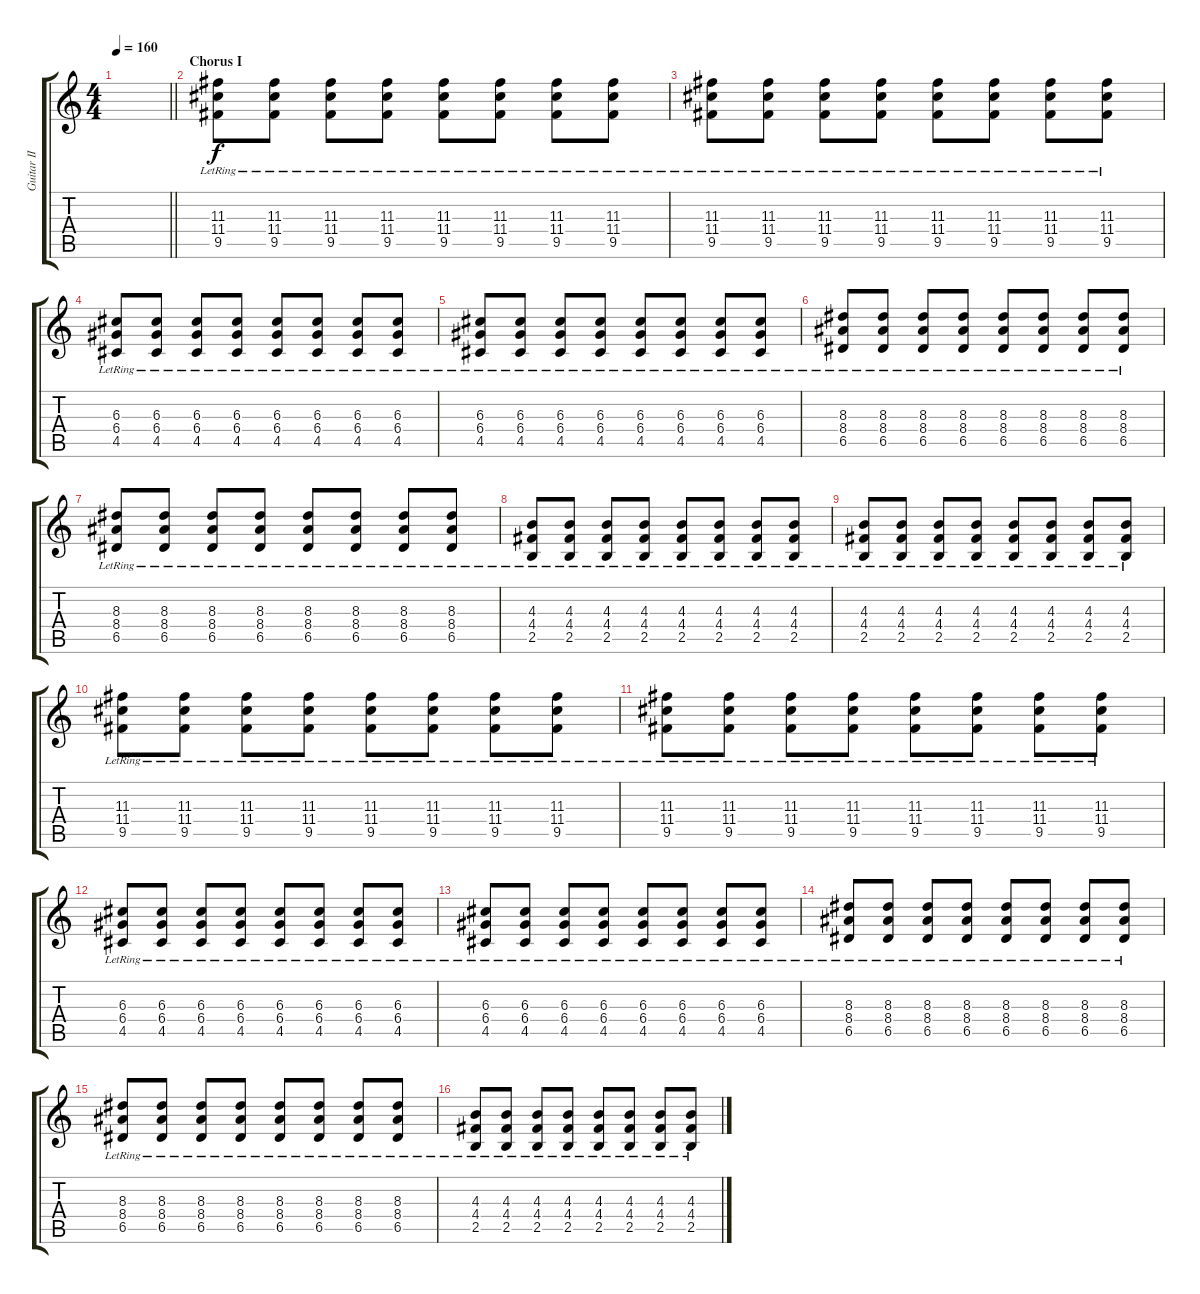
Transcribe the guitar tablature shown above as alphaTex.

\track ("Guitar II" "Guitar II") {instrument distortionguitar}
\staff {score tabs}
\tuning (E4 B3 G3 D3 A2 D2) {hide}
\ts (4 4)
\tempo 160
\clef g2
\barLineRight lightlight
\ks c
|
\section ("" "Chorus I")
(11.3{lr} 11.4{lr} 9.5{lr}).8 (11.3{lr} 11.4{lr} 9.5{lr}).8 (11.3{lr} 11.4{lr} 9.5{lr}).8 (11.3{lr} 11.4{lr} 9.5{lr}).8 (11.3{lr} 11.4{lr} 9.5{lr}).8 (11.3{lr} 11.4{lr} 9.5{lr}).8 (11.3{lr} 11.4{lr} 9.5{lr}).8 (11.3{lr} 11.4{lr} 9.5{lr}).8 |
(11.3{lr} 11.4{lr} 9.5{lr}).8 (11.3{lr} 11.4{lr} 9.5{lr}).8 (11.3{lr} 11.4{lr} 9.5{lr}).8 (11.3{lr} 11.4{lr} 9.5{lr}).8 (11.3{lr} 11.4{lr} 9.5{lr}).8 (11.3{lr} 11.4{lr} 9.5{lr}).8 (11.3{lr} 11.4{lr} 9.5{lr}).8 (11.3{lr} 11.4{lr} 9.5{lr}).8 |
(6.3{lr} 6.4{lr} 4.5{lr}).8 (6.3{lr} 6.4{lr} 4.5{lr}).8 (6.3{lr} 6.4{lr} 4.5{lr}).8 (6.3{lr} 6.4{lr} 4.5{lr}).8 (6.3{lr} 6.4{lr} 4.5{lr}).8 (6.3{lr} 6.4{lr} 4.5{lr}).8 (6.3{lr} 6.4{lr} 4.5{lr}).8 (6.3{lr} 6.4{lr} 4.5{lr}).8 |
(6.3{lr} 6.4{lr} 4.5{lr}).8 (6.3{lr} 6.4{lr} 4.5{lr}).8 (6.3{lr} 6.4{lr} 4.5{lr}).8 (6.3{lr} 6.4{lr} 4.5{lr}).8 (6.3{lr} 6.4{lr} 4.5{lr}).8 (6.3{lr} 6.4{lr} 4.5{lr}).8 (6.3{lr} 6.4{lr} 4.5{lr}).8 (6.3{lr} 6.4{lr} 4.5{lr}).8 |
(8.3{lr} 8.4{lr} 6.5{lr}).8 (8.3{lr} 8.4{lr} 6.5{lr}).8 (8.3{lr} 8.4{lr} 6.5{lr}).8 (8.3{lr} 8.4{lr} 6.5{lr}).8 (8.3{lr} 8.4{lr} 6.5{lr}).8 (8.3{lr} 8.4{lr} 6.5{lr}).8 (8.3{lr} 8.4{lr} 6.5{lr}).8 (8.3{lr} 8.4{lr} 6.5{lr}).8 |
(8.3{lr} 8.4{lr} 6.5{lr}).8 (8.3{lr} 8.4{lr} 6.5{lr}).8 (8.3{lr} 8.4{lr} 6.5{lr}).8 (8.3{lr} 8.4{lr} 6.5{lr}).8 (8.3{lr} 8.4{lr} 6.5{lr}).8 (8.3{lr} 8.4{lr} 6.5{lr}).8 (8.3{lr} 8.4{lr} 6.5{lr}).8 (8.3{lr} 8.4{lr} 6.5{lr}).8 |
(4.3{lr} 4.4{lr} 2.5{lr}).8 (4.3{lr} 4.4{lr} 2.5{lr}).8 (4.3{lr} 4.4{lr} 2.5{lr}).8 (4.3{lr} 4.4{lr} 2.5{lr}).8 (4.3{lr} 4.4{lr} 2.5{lr}).8 (4.3{lr} 4.4{lr} 2.5{lr}).8 (4.3{lr} 4.4{lr} 2.5{lr}).8 (4.3{lr} 4.4{lr} 2.5{lr}).8 |
(4.3{lr} 4.4{lr} 2.5{lr}).8 (4.3{lr} 4.4{lr} 2.5{lr}).8 (4.3{lr} 4.4{lr} 2.5{lr}).8 (4.3{lr} 4.4{lr} 2.5{lr}).8 (4.3{lr} 4.4{lr} 2.5{lr}).8 (4.3{lr} 4.4{lr} 2.5{lr}).8 (4.3{lr} 4.4{lr} 2.5{lr}).8 (4.3{lr} 4.4{lr} 2.5{lr}).8 |
(11.3{lr} 11.4{lr} 9.5{lr}).8 (11.3{lr} 11.4{lr} 9.5{lr}).8 (11.3{lr} 11.4{lr} 9.5{lr}).8 (11.3{lr} 11.4{lr} 9.5{lr}).8 (11.3{lr} 11.4{lr} 9.5{lr}).8 (11.3{lr} 11.4{lr} 9.5{lr}).8 (11.3{lr} 11.4{lr} 9.5{lr}).8 (11.3{lr} 11.4{lr} 9.5{lr}).8 |
(11.3{lr} 11.4{lr} 9.5{lr}).8 (11.3{lr} 11.4{lr} 9.5{lr}).8 (11.3{lr} 11.4{lr} 9.5{lr}).8 (11.3{lr} 11.4{lr} 9.5{lr}).8 (11.3{lr} 11.4{lr} 9.5{lr}).8 (11.3{lr} 11.4{lr} 9.5{lr}).8 (11.3{lr} 11.4{lr} 9.5{lr}).8 (11.3{lr} 11.4{lr} 9.5{lr}).8 |
(6.3{lr} 6.4{lr} 4.5{lr}).8 (6.3{lr} 6.4{lr} 4.5{lr}).8 (6.3{lr} 6.4{lr} 4.5{lr}).8 (6.3{lr} 6.4{lr} 4.5{lr}).8 (6.3{lr} 6.4{lr} 4.5{lr}).8 (6.3{lr} 6.4{lr} 4.5{lr}).8 (6.3{lr} 6.4{lr} 4.5{lr}).8 (6.3{lr} 6.4{lr} 4.5{lr}).8 |
(6.3{lr} 6.4{lr} 4.5{lr}).8 (6.3{lr} 6.4{lr} 4.5{lr}).8 (6.3{lr} 6.4{lr} 4.5{lr}).8 (6.3{lr} 6.4{lr} 4.5{lr}).8 (6.3{lr} 6.4{lr} 4.5{lr}).8 (6.3{lr} 6.4{lr} 4.5{lr}).8 (6.3{lr} 6.4{lr} 4.5{lr}).8 (6.3{lr} 6.4{lr} 4.5{lr}).8 |
(8.3{lr} 8.4{lr} 6.5{lr}).8 (8.3{lr} 8.4{lr} 6.5{lr}).8 (8.3{lr} 8.4{lr} 6.5{lr}).8 (8.3{lr} 8.4{lr} 6.5{lr}).8 (8.3{lr} 8.4{lr} 6.5{lr}).8 (8.3{lr} 8.4{lr} 6.5{lr}).8 (8.3{lr} 8.4{lr} 6.5{lr}).8 (8.3{lr} 8.4{lr} 6.5{lr}).8 |
(8.3{lr} 8.4{lr} 6.5{lr}).8 (8.3{lr} 8.4{lr} 6.5{lr}).8 (8.3{lr} 8.4{lr} 6.5{lr}).8 (8.3{lr} 8.4{lr} 6.5{lr}).8 (8.3{lr} 8.4{lr} 6.5{lr}).8 (8.3{lr} 8.4{lr} 6.5{lr}).8 (8.3{lr} 8.4{lr} 6.5{lr}).8 (8.3{lr} 8.4{lr} 6.5{lr}).8 |
(4.3{lr} 4.4{lr} 2.5{lr}).8 (4.3{lr} 4.4{lr} 2.5{lr}).8 (4.3{lr} 4.4{lr} 2.5{lr}).8 (4.3{lr} 4.4{lr} 2.5{lr}).8 (4.3{lr} 4.4{lr} 2.5{lr}).8 (4.3{lr} 4.4{lr} 2.5{lr}).8 (4.3{lr} 4.4{lr} 2.5{lr}).8 (4.3{lr} 4.4{lr} 2.5{lr}).8
